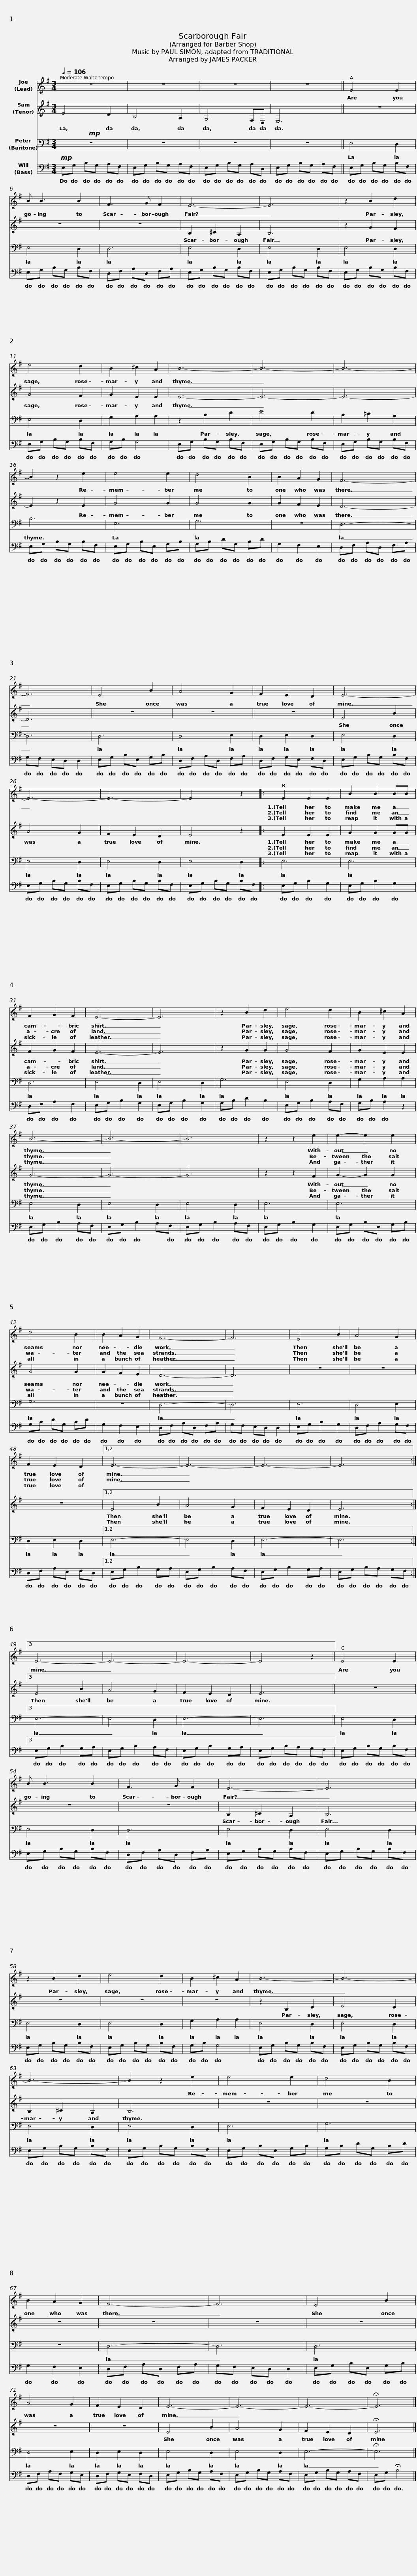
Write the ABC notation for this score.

X:1
%%score 1 2 3 4
L:1/8
Q:1/4=106
M:3/4
I:linebreak $
K:G
V:1 treble
V:2 treble
V:3 bass
V:4 bass
V:1
 z6 | z6 | z6 | z6 ||$ E4 E2 | %5
 B B3 B2 | F3 G F2 | E6- |$ E6 | z2 B2 d2 | %10
 e4 d2 | B2 ^c2 A2 | B6- |$ B6- | B6- | %15
 B2 z2 e2 | e4 e2 |$ d4 B2 | B2 A2 G2 | F6- | %20
 F6 | E4 B2 |$ A4 G2 | F2 E2 D2 | E6- | %25
 E6- | E6- |$ E4 z2 |: E2 E2 E2 | B2 B2 BB | %30
 F2 G2 F2 | E6- | E6 |$ z2 B2 d2 | e4 d2 | %35
 B2 ^c2 A2 | B6- | B6- | B6 |$ z2 z2 e2 | %40
 e2- e2 e2 | d4 B2 | B2 A2 G2 | F6- |$ F6 | %45
 E4 B2 | A4 G2 | F2 E2 D2 |1,2 E6- |$ E6- | %50
 E6- | E6 :|3 E6- | E6- |$ E6- | %55
 E4 z2 || E4 E2 | B B3 B2 | F3 G F2 |$ E6- | %60
 E6 | z2 B2 d2 | e4 d2 | B2 ^c2 A2 |$ B6- | %65
 B6- | B6- | B2 z2 e2 |$ e4 e2 | d4 B2 | %70
 B2 A2 G2 | F6- | F6 |$ E4 B2 | A4 G2 | %75
 F2 E2 D2 | E6- | E6- |$ E6- | !fermata!E6 |] %80
V:2
 E4 D2 | B,4 A,2 | G,4 F,D, | E,6 ||$ z6 | %5
 z6 | z6 | B,2 ^C2 A,2 |$ B,6 | z2 G2 F2 | %10
 G4 F2 | G2 E2 E2 | E6- |$ E6- | E6- | %15
 E2 z2 E2 | G4 G2 |$ G4 G2 | G2 F2 E2 | D6- | %20
 D6 | z6 |$ z6 | z6 | E4 B2 | %25
 A4 G2 | F2 E2 D2 |$ E4 z2 |: E2 E2 E2 | G2 G2 GG | %30
 F2 G2 F2 | E6- | E6 |$ z2 G2 G2 | G4 F2 | %35
 G2 E2 E2 | G6- | G6- | G6 |$ z2 z2 F2 | %40
 G2- G2 G2 | G4 G2 | G2 F2 E2 | D6- |$ D6 | %45
 z6 | z6 | z6 |1,2 E4 B2 |$ A4 G2 | %50
 F2 E2 D2 | E6 :|3 E4 B2 | A4 G2 |$ F2 E2 D2 | %55
 E6 || z6 | z6 | z6 |$ B,2 ^C2 A,2 | %60
 B,6 | z6 | z6 | z6 |$ z2 B,2 D2 | %65
 E4 D2 | B,2 ^C2 A,2 | B,6 |$ z6 | z6 | %70
 z6 | z6 | z6 |$ z6 | z6 | %75
 z6 | E4 B2 | A4 G2 |$ F2 E2 D2 | !fermata!E6 |] %80
V:3
!mp! z6 | z6 | z6 | z6 ||$ E,4 D,2 | %5
 E,4 D,2 | D,6 | E,4 D,2 |$ E,4 D,2 | E,4 D,2 | %10
 E,4 D,2 | G,2 A,2 A,2 | z2 B,2 D2 |$ E4 D2 | B,2 ^C2 A,2 | %15
 B,6 | E,6 |$ G,6 | z6 | D,6- | %20
 D,6 | D,6 |$ D,4 E,2 | D,2 E,2 D,2 | E,4 D,2 | %25
 E,4 D,2 | E,4 D,2 |$ E,4 D,2 |: E,6 | E,6 | %30
 D,6 | E,4 D,2 | E,4 D,2 |$ G,6 | E,4 D,2 | %35
 G,2 A,2 A,2 | E,4 D,2 | E,4 D,2 | E,4 D,2 |$ E,6 | %40
 E,6 | G,6 | z6 | D,6- |$ D,6 | %45
 E,6 | D,4 E,2 | D,2 E,2 D,2 |1,2 E,6- |$ E,4 D,2 | %50
 E,6- | E,6 :|3 E,6- | E,4 D,2 |$ E,6- | %55
 E,6 || E,4 D,2 | E,4 D,2 | D,6 |$ E,4 D,2 | %60
 E,4 D,2 | E,4 D,2 | E,4 D,2 | G,2 A,2 A,2 |$ E,4 D,2 | %65
 E,4 D,2 | E,4 D,2 | E,4 D,2 |$ E,6 | G,6 | %70
 z6 | D,6- | D,6 |$ D,6 | D,4 E,2 | %75
 D,2 E,2 D,2 | E,4 D,2 | E,4 D,2 |$ E,6- | !fermata!E,6 |] %80
V:4
!mp! E,G, B,G, A,F, | E,G, B,G, A,F, | E,G, B,G, A,D, | E,G, B,G, A,F, ||$ E,G, B,G, B,F, | %5
 E,G, B,G, B,F, | D,F, A,D, F,A, | E,G, B,G, B,F, |$ E,G, B,G, B,F, | E,G, B,G, B,F, | %10
 E,G, B,G, B,F, | G,B, G,4 | E,G, B,G, B,F, |$ E,G, B,G, B,F, | E,G, B,G, B,F, | %15
 E,G, B,G, B,F, | E,G, B,E, G,B, |$ G,B, DG, B,D | G,2 F,2 E,2 | D,F, A,D, F,A, | %20
 G,F, E,D, D,2 | E,G, B,E, G,B, |$ D,F, A,D, F,A, | D,F, G,E, F,D, | E,G, B,G, B,F, | %25
 E,G, B,G, B,F, | E,G, B,G, B,F, |$ E,G, B,G, B,F, |: E,G, B,2 G,2 | E,G, B,2 G,2 | %30
 D,F, A,2 F,2 | E,G, B,2 G,2 | E,G, B,2 G,2 |$ G,B, D2 B,2 | E,G, B,2 A,F, | %35
 G,B, A,2 z2 | E,G, B,2 A,F, | E,G, B,2 A,F, | E,G, B,2 A,F, |$ E,G, B,2 G,2 | %40
 E,G, B,E, G,B, | G,B, DG, B,D | G,2 F,2 E,2 | D,F, A,D, F,A, |$ G,F, E,D, D,2 | %45
 E,G, B,2 G,2 | D,F, A,2 G,F, | D,F, A,E, F,D, |1,2 E,G, B,2 G,A, |$ E,G, B,2 A,F, | %50
 E,G, B,2 G,A, | E,G, B,A, G,F, :|3 E,G, B,2 G,A, | E,G, B,2 A,F, |$ E,G, B,2 G,A, | %55
 E,G, B,A, G,F, || E,G, B,G, B,F, | E,G, B,G, B,F, | D,F, A,D, F,A, |$ E,G, B,G, B,F, | %60
 E,G, B,G, B,F, | E,G, B,G, B,F, | E,G, B,G, B,F, | G,B, G,4 |$ E,G, B,G, B,F, | %65
 E,G, B,G, B,F, | E,G, B,G, B,F, | E,G, B,G, B,F, |$ E,G, B,E, G,B, | G,B, DG, B,D | %70
 G,2 F,2 E,2 | D,F, A,D, F,A, | G,F, E,D, D,2 |$ E,G, B,E, G,B, | D,F, A,F, G,E, | %75
 D,F, G,E, F,D, | E,G, B,G, A,F, | E,G, B,G, A,F, |$ E,G, B,G, A,F, | E,G, !fermata!B,4 |] %80
